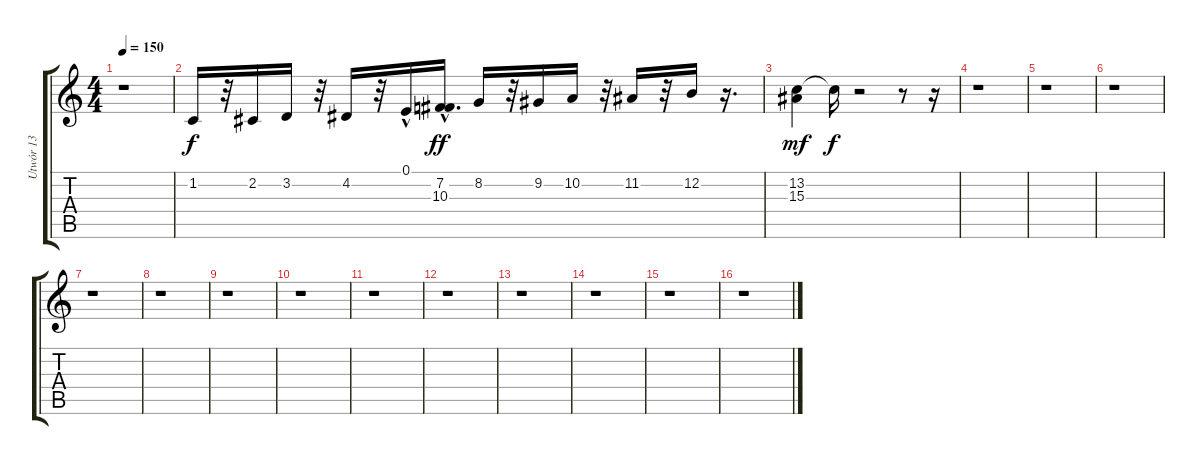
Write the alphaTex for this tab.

\track ("Utwór 13" "Utwór 13") {instrument trombone}
\staff {score tabs}
\tuning (E4 B3 G3 D3 A2 E2) {hide}
\ts (4 4)
\tempo 150
\clef g2
\ks c
r.1{dy f} |
1.2.16 r.32 2.2.16 3.2.16 r.32 4.2.16 r.32 0.1{hac}.16 (7.2 10.3{hac}).16{d dy ff} 8.2.16 r.32 9.2.16 10.2.16 r.32 11.2.16 r.32 12.2.16 r.16{d} |
(13.2 15.3).4{dy mf} 13.2{t}.16{dy f} r.2 r.8 r.16 |
r.1 |
r.1 |
r.1 |
r.1 |
r.1 |
r.1 |
r.1 |
r.1 |
r.1 |
r.1 |
r.1 |
r.1 |
r.1
